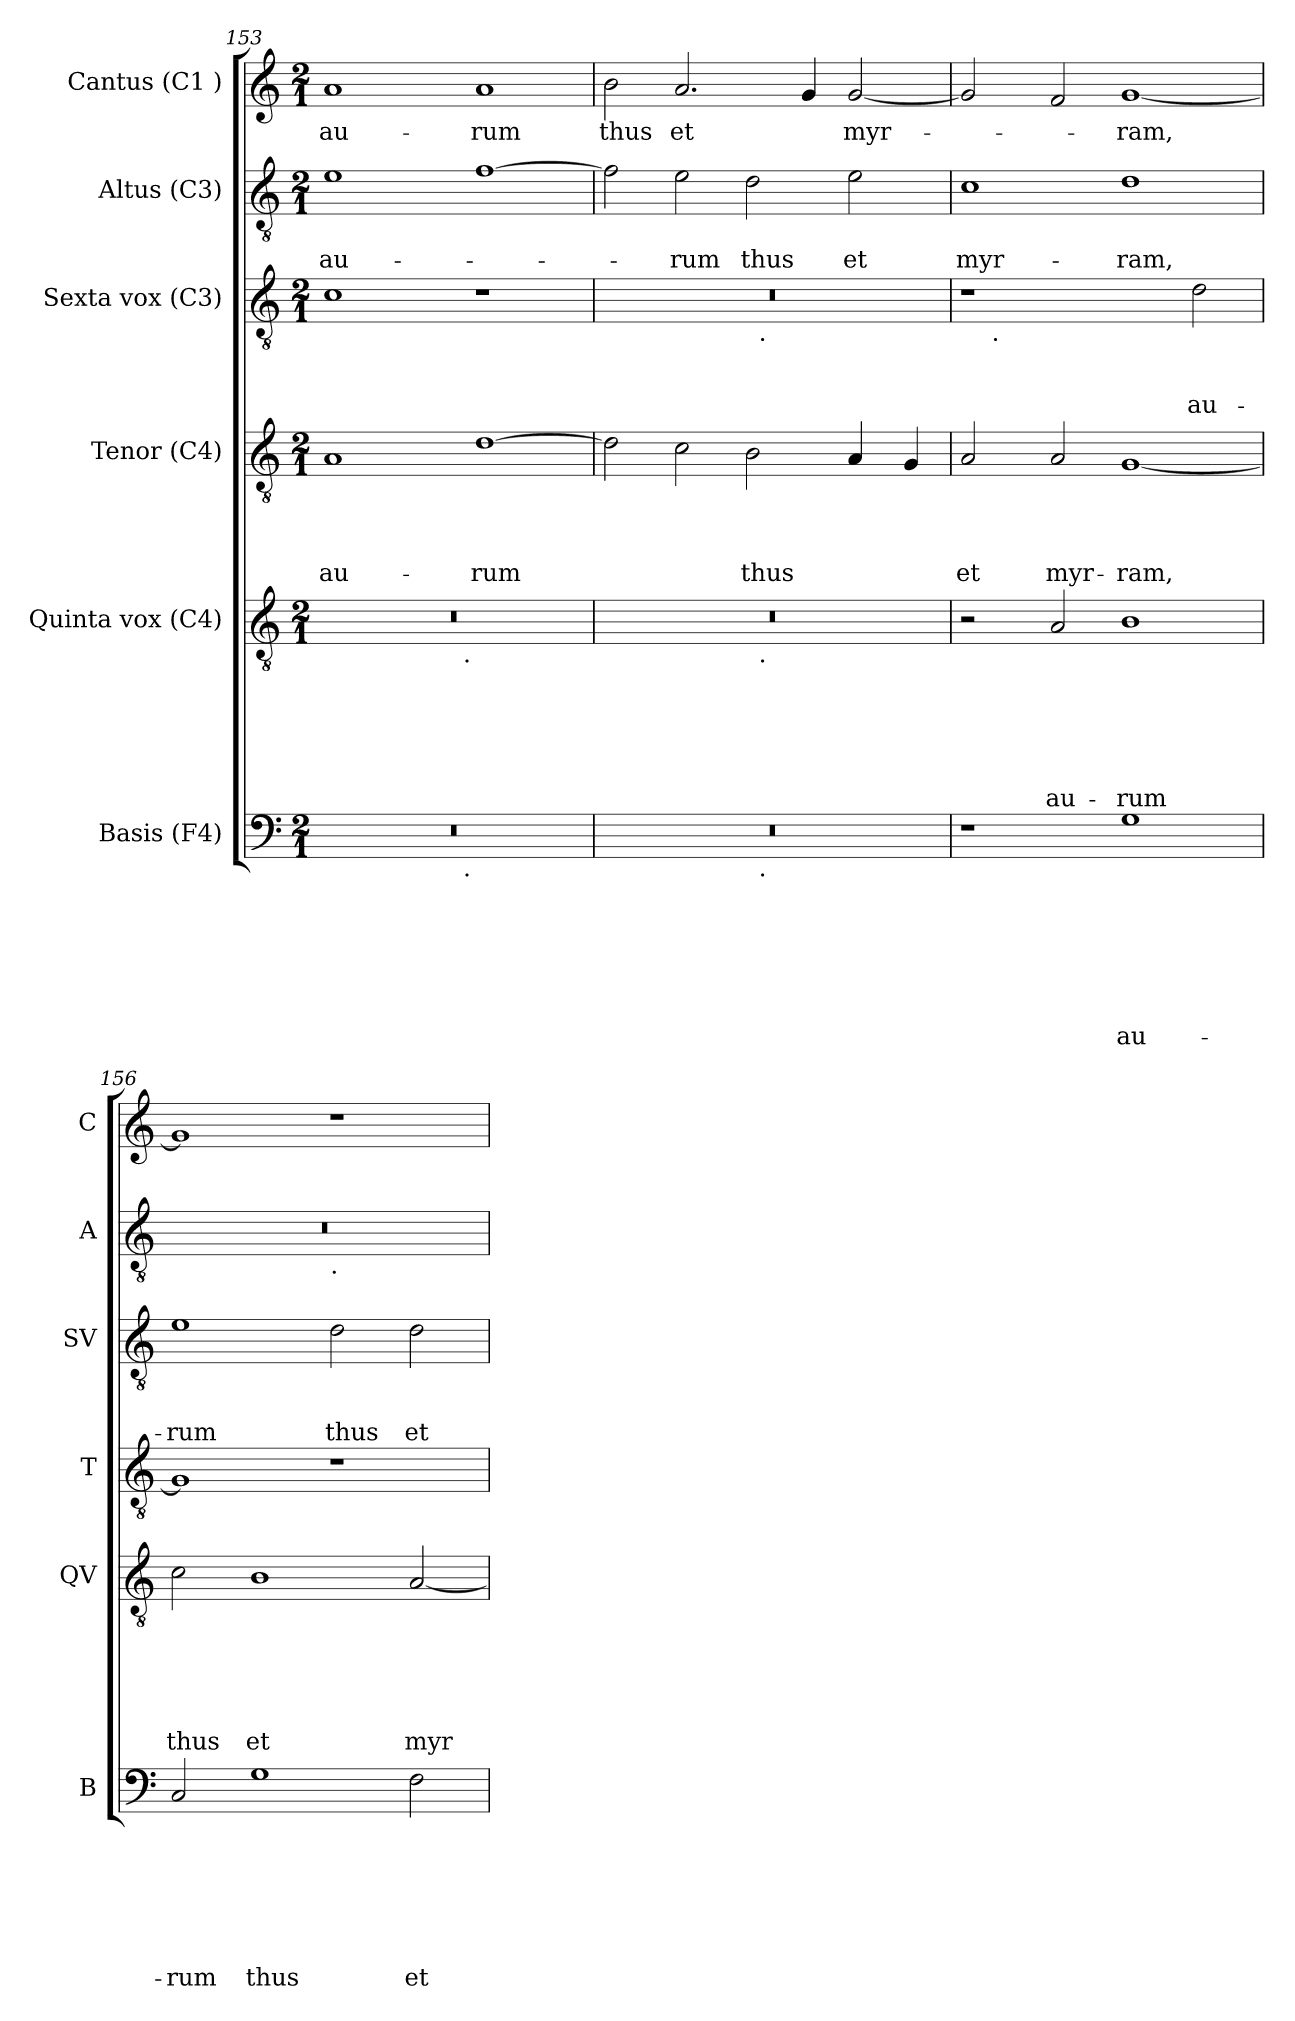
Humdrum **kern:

**kern	**text	**text	**text	**text	**text	**text	**text	**kern	**text	**text	**text	**text	**text	**text	**kern	**text	**text	**text	**text	**kern	**text	**text	**text	**kern	**text	**text	**kern	**text
*part6	*part6	*part6	*part6	*part6	*part6	*part6	*part6	*part5	*part5	*part5	*part5	*part5	*part5	*part5	*part4	*part4	*part4	*part4	*part4	*part3	*part3	*part3	*part3	*part2	*part2	*part2	*part1	*part1
*staff6	*staff6	*staff6	*staff6	*staff6	*staff6	*staff6	*staff6	*staff5	*staff5	*staff5	*staff5	*staff5	*staff5	*staff5	*staff4	*staff4	*staff4	*staff4	*staff4	*staff3	*staff3	*staff3	*staff3	*staff2	*staff2	*staff2	*staff1	*staff1
*I"Basis (F4)	*	*	*	*	*	*	*	*I"Quinta vox (C4)	*	*	*	*	*	*	*I"Tenor (C4)	*	*	*	*	*I"Sexta vox (C3)	*	*	*	*I"Altus (C3)	*	*	*I"Cantus (C1 )	*
*I'B	*	*	*	*	*	*	*	*I'QV	*	*	*	*	*	*	*I'T	*	*	*	*	*I'SV	*	*	*	*I'A	*	*	*I'C	*
*clefF4	*	*	*	*	*	*	*	*clefGv2	*	*	*	*	*	*	*clefGv2	*	*	*	*	*clefGv2	*	*	*	*clefGv2	*	*	*clefG2	*
*k[]	*	*	*	*	*	*	*	*k[]	*	*	*	*	*	*	*k[]	*	*	*	*	*k[]	*	*	*	*k[]	*	*	*k[]	*
*C:	*	*	*	*	*	*	*	*C:	*	*	*	*	*	*	*C:	*	*	*	*	*C:	*	*	*	*C:	*	*	*C:	*
*M2/1	*	*	*	*	*	*	*	*M2/1	*	*	*	*	*	*	*M2/1	*	*	*	*	*M2/1	*	*	*	*M2/1	*	*	*M2/1	*
=153	=153	=153	=153	=153	=153	=153	=153	=153	=153	=153	=153	=153	=153	=153	=153	=153	=153	=153	=153	=153	=153	=153	=153	=153	=153	=153	=153	=153
!	!	!	!	!	!	!	!	!	!	!	!	!	!	!	!	!	!	!	!LO:LY:b	!	!	!	!	!	!	!LO:LY:b	!	!LO:LY:b
*^	*	*	*	*	*	*	*	*^	*	*	*	*	*	*	*	*	*	*	*	*	*	*	*	*	*	*	*	*
0r	2ryy	.	.	.	.	.	.	.	0r	2ryy	.	.	.	.	.	.	1A	.	.	.	au-	1c	.	.	.	1e	.	au-	1a	au-
.	4...ryy	.	.	.	.	.	.	.	.	4...ryy	.	.	.	.	.	.	.	.	.	.	.	.	.	.	.	.	.	.	.	.
!	!	!	!	!	!	!	!	!	!	!LO:TX:b:t=.	!	!	!	!	!	!	!	!	!	!	!	!	!	!	!	!	!	!	!	!
!	!LO:TX:b:t=.	!	!	!	!	!	!	!	!	!	!	!	!	!	!	!	!	!	!	!	!	!	!	!	!	!	!	!	!	!
.	1ryy	.	.	.	.	.	.	.	.	1ryy	.	.	.	.	.	.	.	.	.	.	.	.	.	.	.	.	.	.	.	.
!	!	!	!	!	!	!	!	!	!	!	!	!	!	!	!	!	!	!	!	!	!LO:LY:b	!	!	!	!	!	!	!	!	!LO:LY:b
.	.	.	.	.	.	.	.	.	.	.	.	.	.	.	.	.	[<1d	.	.	.	-rum	1r	.	.	.	[<1f	.	.	1a	-rum
.	32ryy	.	.	.	.	.	.	.	.	32ryy	.	.	.	.	.	.	.	.	.	.	.	.	.	.	.	.	.	.	.	.
!!LO:LB:g=z
=154	=154	=154	=154	=154	=154	=154	=154	=154	=154	=154	=154	=154	=154	=154	=154	=154	=154	=154	=154	=154	=154	=154	=154	=154	=154	=154	=154	=154	=154	=154
!	!	!	!	!	!	!	!	!	!	!	!	!	!	!	!	!	!	!	!	!	!	!	!	!	!	!	!	!	!	!LO:LY:b
*	*	*	*	*	*	*	*	*	*	*	*	*	*	*	*	*	*	*	*	*	*	*^	*	*	*	*	*	*	*	*
0r	1ryy	.	.	.	.	.	.	.	0r	1ryy	.	.	.	.	.	.	2d\]	.	.	.	.	0r	1ryy	.	.	.	2f\]	.	.	2b\	thus
!	!	!	!	!	!	!	!	!	!	!	!	!	!	!	!	!	!	!	!	!	!	!	!	!	!	!	!	!	!LO:LY:b	!	!LO:LY:b
.	.	.	.	.	.	.	.	.	.	.	.	.	.	.	.	.	2c\	.	.	.	.	.	.	.	.	.	2e\	.	-rum	2.a/	et
!	!	!	!	!	!	!	!	!	!	!	!	!	!	!	!	!	!	!	!	!	!LO:LY:b	!	!	!	!	!	!	!	!LO:LY:b	!	!
.	32ryy	.	.	.	.	.	.	.	.	32ryy	.	.	.	.	.	.	2B\	.	.	.	thus	.	32ryy	.	.	.	2d\	.	thus	.	.
!	!	!	!	!	!	!	!	!	!	!	!	!	!	!	!	!	!	!	!	!	!	!	!LO:TX:b:t=.	!	!	!	!	!	!	!	!
!	!	!	!	!	!	!	!	!	!	!LO:TX:b:t=.	!	!	!	!	!	!	!	!	!	!	!	!	!	!	!	!	!	!	!	!	!
!	!LO:TX:b:t=.	!	!	!	!	!	!	!	!	!	!	!	!	!	!	!	!	!	!	!	!	!	!	!	!	!	!	!	!	!	!
.	2ryy	.	.	.	.	.	.	.	.	2ryy	.	.	.	.	.	.	.	.	.	.	.	.	2ryy	.	.	.	.	.	.	.	.
.	.	.	.	.	.	.	.	.	.	.	.	.	.	.	.	.	.	.	.	.	.	.	.	.	.	.	.	.	.	4g/	.
!	!	!	!	!	!	!	!	!	!	!	!	!	!	!	!	!	!	!	!	!	!	!	!	!	!	!	!	!	!LO:LY:b	!	!LO:LY:b
.	.	.	.	.	.	.	.	.	.	.	.	.	.	.	.	.	4A/	.	.	.	.	.	.	.	.	.	2e\	.	et	[<2g/	myr-
.	4...ryy	.	.	.	.	.	.	.	.	4...ryy	.	.	.	.	.	.	.	.	.	.	.	.	4...ryy	.	.	.	.	.	.	.	.
.	.	.	.	.	.	.	.	.	.	.	.	.	.	.	.	.	4G/	.	.	.	.	.	.	.	.	.	.	.	.	.	.
=155	=155	=155	=155	=155	=155	=155	=155	=155	=155	=155	=155	=155	=155	=155	=155	=155	=155	=155	=155	=155	=155	=155	=155	=155	=155	=155	=155	=155	=155	=155	=155
!	!	!	!	!	!	!	!	!	!	!	!	!	!	!	!	!	!	!	!	!	!LO:LY:b	!	!	!	!	!	!	!	!LO:LY:b	!	!
*v	*v	*	*	*	*	*	*	*	*	*	*	*	*	*	*	*	*	*	*	*	*	*	*	*	*	*	*	*	*	*	*
*	*	*	*	*	*	*	*	*v	*v	*	*	*	*	*	*	*	*	*	*	*	*	*	*	*	*	*	*	*	*	*
1r	.	.	.	.	.	.	.	2r	.	.	.	.	.	.	2A/	.	.	.	et	1r	8ryy	.	.	.	1c	.	myr-	2g/]	.
!	!	!	!	!	!	!	!	!	!	!	!	!	!	!	!	!	!	!	!	!	!LO:TX:b:t=.	!	!	!	!	!	!	!	!
.	.	.	.	.	.	.	.	.	.	.	.	.	.	.	.	.	.	.	.	.	1...ryy	.	.	.	.	.	.	.	.
!	!	!	!	!	!	!	!	!	!	!	!	!	!	!LO:LY:b	!	!	!	!	!LO:LY:b	!	!	!	!	!	!	!	!	!	!
.	.	.	.	.	.	.	.	2A/	.	.	.	.	.	au-	2A/	.	.	.	myr-	.	.	.	.	.	.	.	.	2f/	.
!	!	!	!	!	!	!	!LO:LY:b	!	!	!	!	!	!	!LO:LY:b	!	!	!	!	!LO:LY:b	!	!	!	!	!	!	!	!LO:LY:b	!	!LO:LY:b
1G	.	.	.	.	.	.	au-	1B	.	.	.	.	.	-rum	[<1G	.	.	.	-ram,	2ryy	.	.	.	.	1d	.	-ram,	[<1g	-ram,
!	!	!	!	!	!	!	!	!	!	!	!	!	!	!	!	!	!	!	!	!	!	!	!	!LO:LY:b	!	!	!	!	!
.	.	.	.	.	.	.	.	.	.	.	.	.	.	.	.	.	.	.	.	2d\	.	.	.	au-	.	.	.	.	.
=156	=156	=156	=156	=156	=156	=156	=156	=156	=156	=156	=156	=156	=156	=156	=156	=156	=156	=156	=156	=156	=156	=156	=156	=156	=156	=156	=156	=156	=156
!	!	!	!	!	!	!	!LO:LY:b	!	!	!	!	!	!	!LO:LY:b	!	!	!	!	!	!	!	!	!	!LO:LY:b	!	!	!	!	!
*	*	*	*	*	*	*	*	*	*	*	*	*	*	*	*	*	*	*	*	*v	*v	*	*	*	*^	*	*	*	*
2C/	.	.	.	.	.	.	-rum	2c\	.	.	.	.	.	thus	1G]	.	.	.	.	1e	.	.	-rum	0r	1ryy	.	.	1g]	.
!	!	!	!	!	!	!	!LO:LY:b	!	!	!	!	!	!	!LO:LY:b	!	!	!	!	!	!	!	!	!	!	!	!	!	!	!
1G	.	.	.	.	.	.	thus	1B	.	.	.	.	.	et	.	.	.	.	.	.	.	.	.	.	.	.	.	.	.
!	!	!	!	!	!	!	!	!	!	!	!	!	!	!	!	!	!	!	!	!	!	!	!	!	!LO:TX:b:t=.	!	!	!	!
!	!	!	!	!	!	!	!	!	!	!	!	!	!	!	!	!	!	!	!	!	!	!	!LO:LY:b	!	!	!	!	!	!
.	.	.	.	.	.	.	.	.	.	.	.	.	.	.	1r	.	.	.	.	2d\	.	.	thus	.	1ryy	.	.	1r	.
!	!	!	!	!	!	!	!LO:LY:b	!	!	!	!	!	!	!LO:LY:b	!	!	!	!	!	!	!	!	!LO:LY:b	!	!	!	!	!	!
2F\	.	.	.	.	.	.	et	[<2A/	.	.	.	.	.	myr-	.	.	.	.	.	2d\	.	.	et	.	.	.	.	.	.
*	*	*	*	*	*	*	*	*	*	*	*	*	*	*	*	*	*	*	*	*	*	*	*	*v	*v	*	*	*	*
=	=	=	=	=	=	=	=	=	=	=	=	=	=	=	=	=	=	=	=	=	=	=	=	=	=	=	=	=
*-	*-	*-	*-	*-	*-	*-	*-	*-	*-	*-	*-	*-	*-	*-	*-	*-	*-	*-	*-	*-	*-	*-	*-	*-	*-	*-	*-	*-
